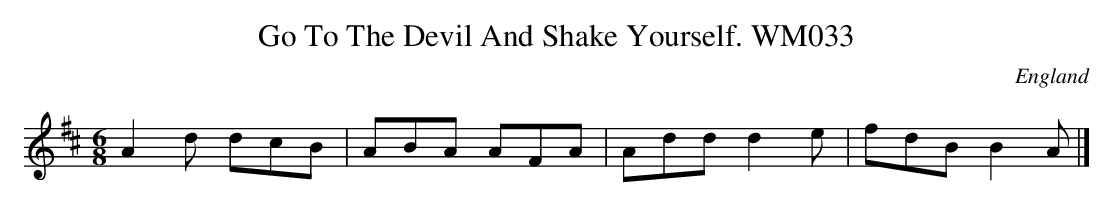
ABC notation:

X:1
T:Go To The Devil And Shake Yourself. WM033
M:6/8
L:1/8
O:England
K:D
A2d dcB|ABA AFA|Add d2e|fdBB2A|]
